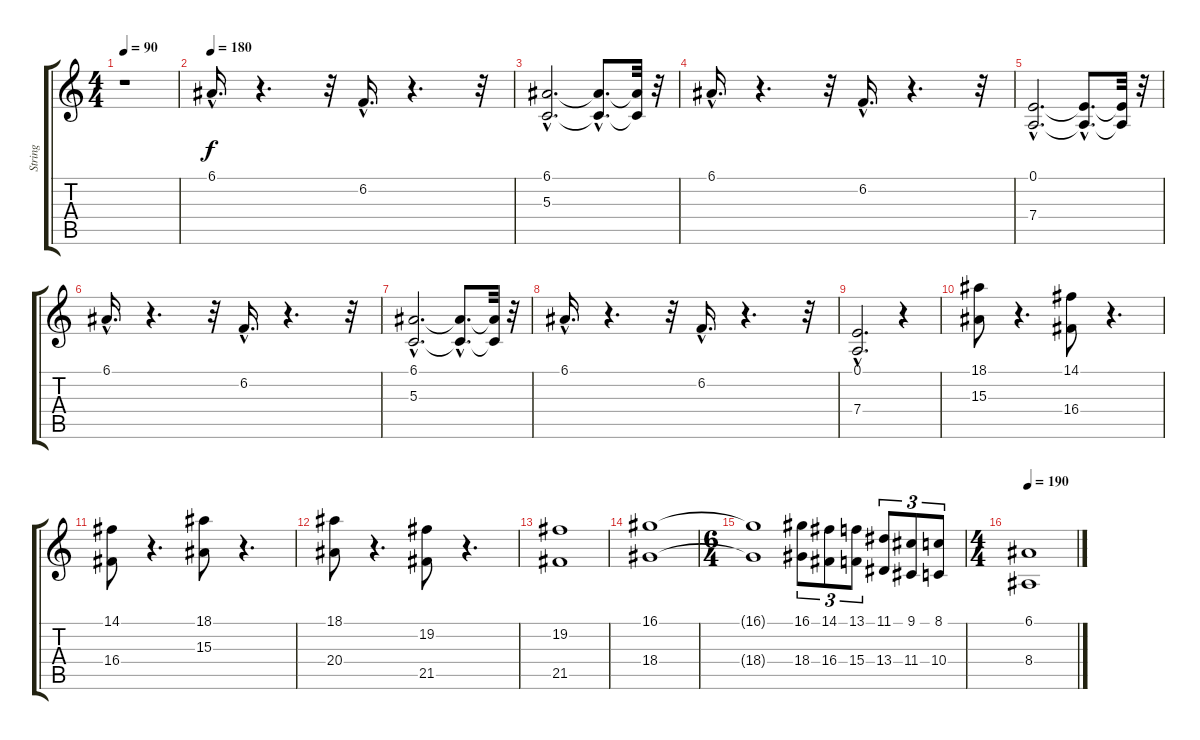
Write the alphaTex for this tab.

\track ("String" "String") {instrument stringensemble1}
\staff {score tabs}
\tuning (E4 B3 G3 D3 A2 E2) {hide}
\ts (4 4)
\tempo 90
\clef g2
\ks c
r.1{dy f} |
\tempo 180
6.1{hac}.16{d} r.4{d} r.32 6.2{hac}.16{d} r.4{d} r.32 |
(6.1{hac} 5.3{hac}).2{d} (6.1{hac t} 5.3{hac t}).8{d} (6.1{t} 5.3{t}).32 r.32 |
6.1{hac}.16{d} r.4{d} r.32 6.2{hac}.16{d} r.4{d} r.32 |
(0.1{hac} 7.4{hac}).2{d} (0.1{hac t} 7.4{hac t}).8{d} (0.1{t} 7.4{t}).32 r.32 |
6.1{hac}.16{d} r.4{d} r.32 6.2{hac}.16{d} r.4{d} r.32 |
(6.1{hac} 5.3{hac}).2{d} (6.1{hac t} 5.3{hac t}).8{d} (6.1{t} 5.3{t}).32 r.32 |
6.1{hac}.16{d} r.4{d} r.32 6.2{hac}.16{d} r.4{d} r.32 |
(0.1{hac} 7.4{hac}).2{d} r.4 |
(18.1 15.3).8{volume 14} r.4{d} (14.1 16.4).8 r.4{d} |
(14.1 16.4).8 r.4{d} (18.1 15.3).8 r.4{d} |
(18.1 20.4).8 r.4{d} (19.2 21.5).8 r.4{d} |
(19.2 21.5).1 |
(16.1 18.4).1 |
\ts (6 4)
(16.1{t} 18.4{t}).1 (16.1 18.4).8{tu (3 2)} (14.1 16.4).8{tu (3 2)} (13.1 15.4).8{tu (3 2)} (11.1 13.4).8{tu (3 2)} (9.1 11.4).8{tu (3 2)} (8.1 10.4).8{tu (3 2)} |
\ts (4 4)
\tempo 190
(6.1 8.4).1{volume 11}
